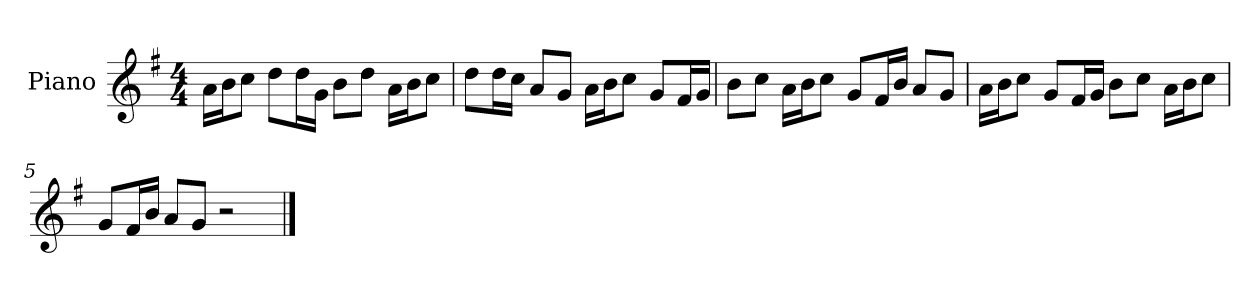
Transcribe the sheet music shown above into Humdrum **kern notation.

**kern
*part1
*staff1
*I"Piano
*I'P-no
*clefG2
*k[f#]
*M4/4
*MM90
=1
16a\LL
16b\J
8cc\J
8dd\L
16dd\L
16g\JJ
8b\L
8dd\J
16a\LL
16b\J
8cc\J
=2
8dd\L
16dd\L
16cc\JJ
8a/L
8g/J
16a\LL
16b\J
8cc\J
8g/L
16f#/L
16g/JJ
=3
8b\L
8cc\J
16a\LL
16b\J
8cc\J
8g/L
16f#/L
16b/JJ
8a/L
8g/J
!!LO:LB:g=z
=4
16a\LL
16b\J
8cc\J
8g/L
16f#/L
16g/JJ
8b\L
8cc\J
16a\LL
16b\J
8cc\J
=5
8g/L
16f#/L
16b/JJ
8a/L
8g/J
2r
==
*-
